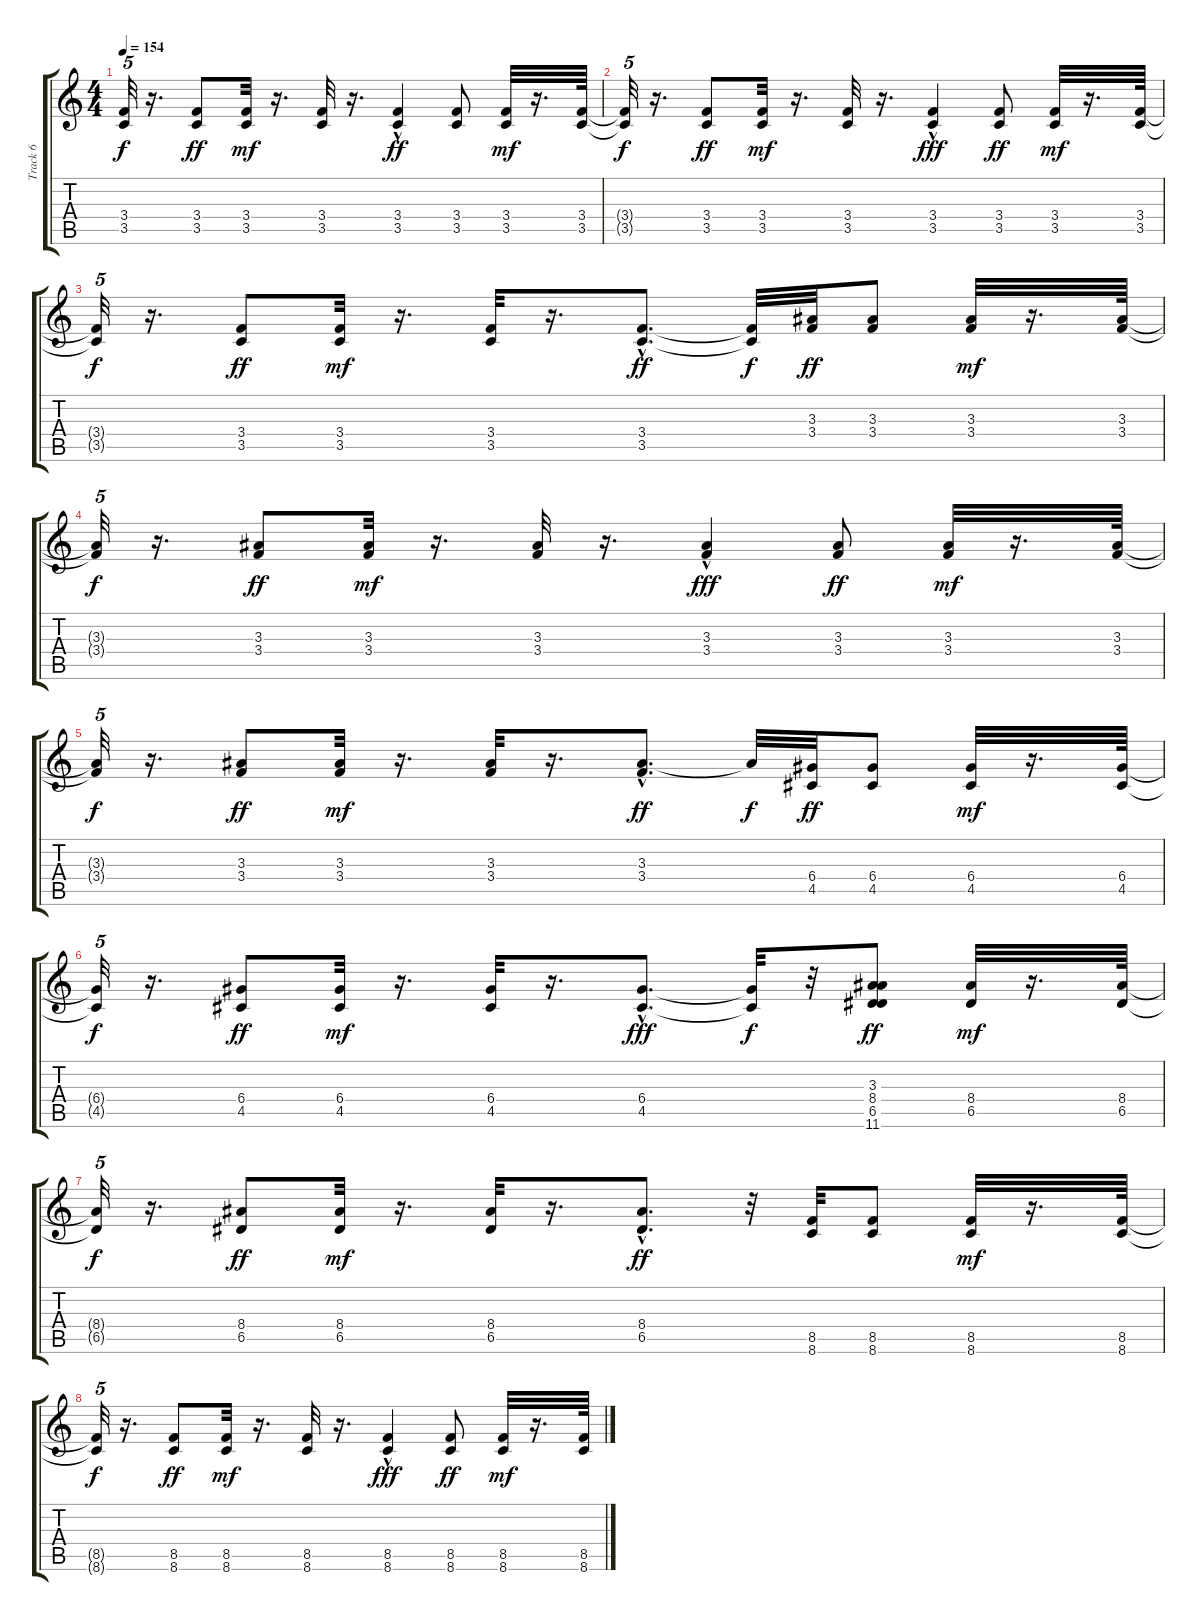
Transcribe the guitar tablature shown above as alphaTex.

\track ("Track 6" "Track 6") {instrument distortionguitar}
\staff {score tabs}
\tuning (E4 B3 G3 D3 A2 E2) {hide}
\ts (4 4)
\tempo 154
\clef g2
\ks c
(3.4{t} 3.5{t}).32{tu (5 4) dy f} r.16{d} (3.4 3.5).8{dy ff} (3.4 3.5).32{dy mf} r.16{d} (3.4 3.5).32 r.16{d} (3.4 3.5{hac}).4{dy ff} (3.4 3.5).8 (3.4 3.5).32{dy mf} r.16{d} (3.4 3.5).64 |
(3.4{t} 3.5{t}).32{tu (5 4) dy f} r.16{d} (3.4 3.5).8{dy ff} (3.4 3.5).32{dy mf} r.16{d} (3.4 3.5).32 r.16{d} (3.4 3.5{hac}).4{dy fff} (3.4 3.5).8{dy ff} (3.4 3.5).32{dy mf} r.16{d} (3.4 3.5).64 |
(3.4{t} 3.5{t}).32{tu (5 4) dy f} r.16{d} (3.4 3.5).8{dy ff} (3.4 3.5).32{dy mf} r.16{d} (3.4 3.5).32 r.16{d} (3.4{hac} 3.5{hac}).8{d dy ff} (3.4{t} 3.5{t}).32{dy f} (3.3 3.4).32{dy ff} (3.3 3.4).8 (3.3 3.4).32{dy mf} r.16{d} (3.3 3.4).64 |
(3.3{t} 3.4{t}).32{tu (5 4) dy f} r.16{d} (3.3 3.4).8{dy ff} (3.3 3.4).32{dy mf} r.16{d} (3.3 3.4).32 r.16{d} (3.3 3.4{hac}).4{dy fff} (3.3 3.4).8{dy ff} (3.3 3.4).32{dy mf} r.16{d} (3.3 3.4).64 |
(3.3{t} 3.4{t}).32{tu (5 4) dy f} r.16{d} (3.3 3.4).8{dy ff} (3.3 3.4).32{dy mf} r.16{d} (3.3 3.4).32 r.16{d} (3.3{hac} 3.4{hac}).8{d dy ff} 3.3{t}.32{dy f} (6.4 4.5).32{dy ff} (6.4 4.5).8 (6.4 4.5).32{dy mf} r.16{d} (6.4 4.5).64 |
(6.4{t} 4.5{t}).32{tu (5 4) dy f} r.16{d} (6.4 4.5).8{dy ff} (6.4 4.5).32{dy mf} r.16{d} (6.4 4.5).32 r.16{d} (6.4{hac} 4.5{hac}).8{d dy fff} (6.4{t} 4.5{t}).32{dy f} r.32 (3.3 8.4 6.5 11.6).8{dy ff} (8.4 6.5).32{dy mf} r.16{d} (8.4 6.5).64 |
(8.4{t} 6.5{t}).32{tu (5 4) dy f} r.16{d} (8.4 6.5).8{dy ff} (8.4 6.5).32{dy mf} r.16{d} (8.4 6.5).32 r.16{d} (8.4{hac} 6.5{hac}).8{d dy ff} r.32 (8.5 8.6).32 (8.5 8.6).8 (8.5 8.6).32{dy mf} r.16{d} (8.5 8.6).64 |
(8.5{t} 8.6{t}).32{tu (5 4) dy f} r.16{d} (8.5 8.6).8{dy ff} (8.5 8.6).32{dy mf} r.16{d} (8.5 8.6).32 r.16{d} (8.5 8.6{hac}).4{dy fff} (8.5 8.6).8{dy ff} (8.5 8.6).32{dy mf} r.16{d} (8.5 8.6).64
